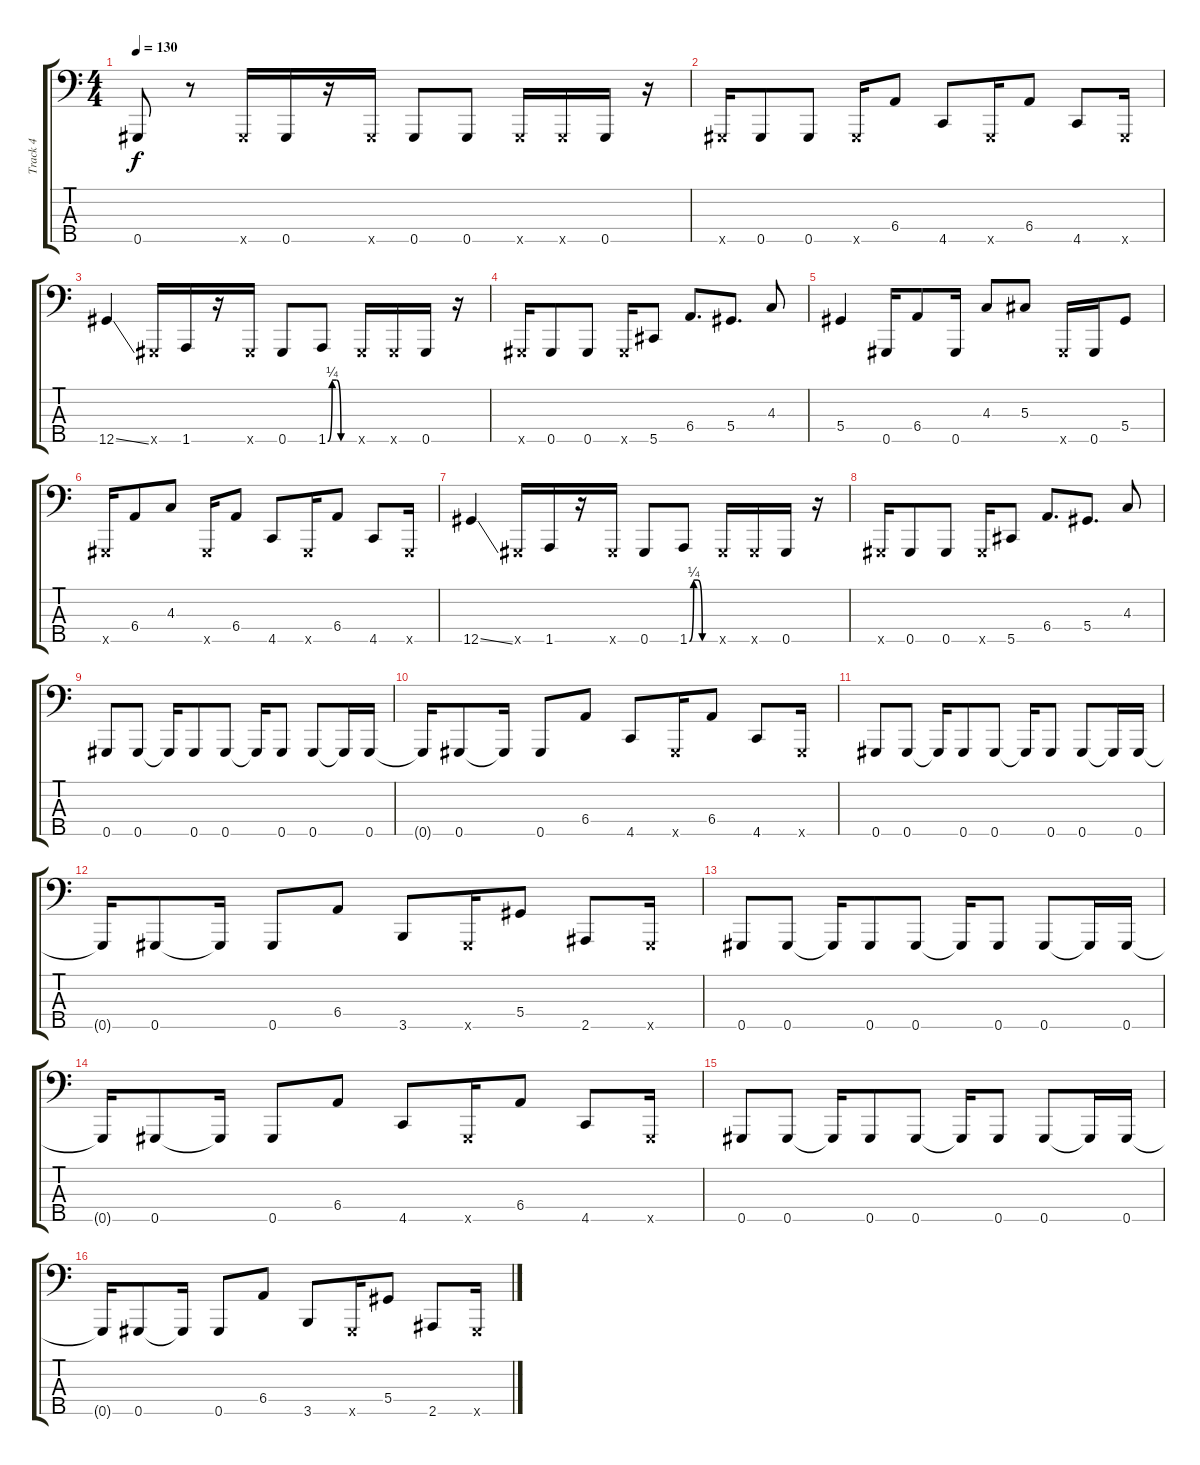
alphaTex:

\track ("Track 4" "Track 4") {instrument electricbasspick}
\staff {score tabs}
\tuning (Gb2 Db2 Ab1 Eb1 Ab0) {hide}
\ts (4 4)
\tempo 130
\clef f4
\ks c
0.5.8{dy f} r.8 0.5{x}.16 0.5.16 r.16 0.5{x}.16 0.5.8 0.5.8 0.5{x}.16 0.5{x}.16 0.5.16 r.16 |
0.5{x}.16 0.5.8 0.5.8 0.5{x}.16 6.4.8 4.5.8 0.5{x}.16 6.4.8 4.5.8 0.5{x}.16 |
12.5{ss}.4 0.5{x}.16 1.5.16 r.16 0.5{x}.16 0.5.8 1.5{be (custom 0 0 10 1 20 1 30 0 60 0)}.8 0.5{x}.16 0.5{x}.16 0.5.16 r.16 |
0.5{x}.16 0.5.8 0.5.8 0.5{x}.16 5.5.8 6.4.8{d} 5.4.8{d} 4.3.8 |
5.4.4 0.5.16 6.4.8 0.5.16 4.3.8 5.3.8 0.5{x}.16 0.5.16 5.4.8 |
0.5{x}.16 6.4.8 4.3.8 0.5{x}.16 6.4.8 4.5.8 0.5{x}.16 6.4.8 4.5.8 0.5{x}.16 |
12.5{ss}.4 0.5{x}.16 1.5.16 r.16 0.5{x}.16 0.5.8 1.5{be (custom 0 0 10 1 20 1 30 0 60 0)}.8 0.5{x}.16 0.5{x}.16 0.5.16 r.16 |
0.5{x}.16 0.5.8 0.5.8 0.5{x}.16 5.5.8 6.4.8{d} 5.4.8{d} 4.3.8 |
0.5.8 0.5.8 0.5{t}.16 0.5.8 0.5.8 0.5{t}.16 0.5.8 0.5.8 0.5{t}.16 0.5.16 |
0.5{t}.16 0.5.8 0.5{t}.16 0.5.8 6.4.8 4.5.8 0.5{x}.16 6.4.8 4.5.8 0.5{x}.16 |
0.5.8 0.5.8 0.5{t}.16 0.5.8 0.5.8 0.5{t}.16 0.5.8 0.5.8 0.5{t}.16 0.5.16 |
0.5{t}.16 0.5.8 0.5{t}.16 0.5.8 6.4.8 3.5.8 0.5{x}.16 5.4.8 2.5.8 0.5{x}.16 |
0.5.8 0.5.8 0.5{t}.16 0.5.8 0.5.8 0.5{t}.16 0.5.8 0.5.8 0.5{t}.16 0.5.16 |
0.5{t}.16 0.5.8 0.5{t}.16 0.5.8 6.4.8 4.5.8 0.5{x}.16 6.4.8 4.5.8 0.5{x}.16 |
0.5.8 0.5.8 0.5{t}.16 0.5.8 0.5.8 0.5{t}.16 0.5.8 0.5.8 0.5{t}.16 0.5.16 |
0.5{t}.16 0.5.8 0.5{t}.16 0.5.8 6.4.8 3.5.8 0.5{x}.16 5.4.8 2.5.8 0.5{x}.16
